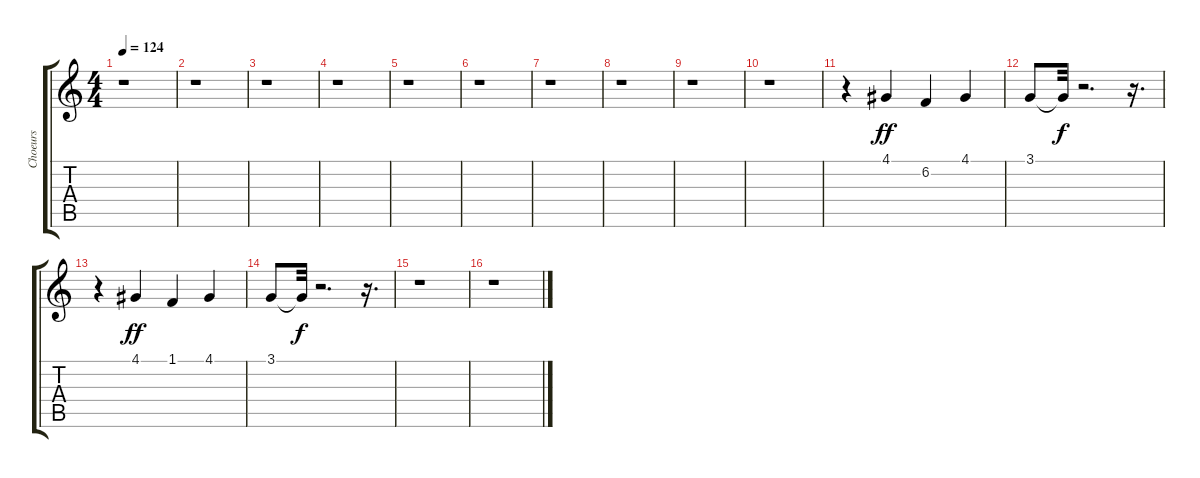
\track ("Choeurs" "Choeurs") {instrument choiraahs}
\staff {score tabs}
\tuning (E4 B3 G3 D3 A2 E2) {hide}
\ts (4 4)
\tempo 124
\clef g2
\ks c
r.1{dy ff instrument choiraahs} |
r.1 |
r.1 |
r.1 |
r.1 |
r.1 |
r.1 |
r.1 |
r.1 |
r.1 |
r.4 4.1.4{balance 11} 6.2.4 4.1.4 |
3.1.8 3.1{t}.32{dy f} r.2{d} r.16{d} |
r.4 4.1.4{dy ff} 1.1.4 4.1.4 |
3.1.8 3.1{t}.32{dy f} r.2{d} r.16{d} |
r.1 |
r.1
